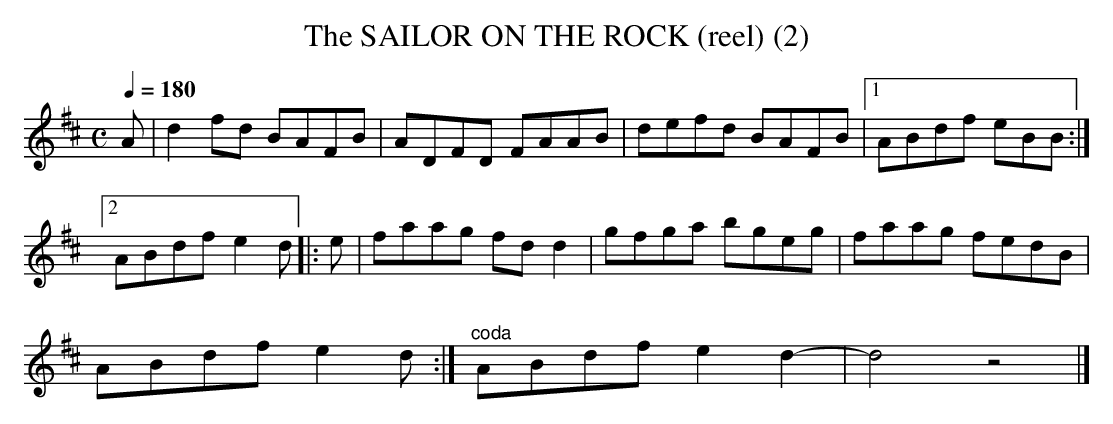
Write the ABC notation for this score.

X:1
T:SAILOR ON THE ROCK (reel) (2), The
M:C
L:1/8
Q:1/4=180
K:D
A|d2fd BAFB|ADFD FAAB|defd BAFB|1 ABdf eBB :|
[2 ABdf e2d|:e|faag fdd2|gfga bgeg|faag fedB|
ABdf e2d :|"^coda" ABdf e2d2- |d4z4|]
